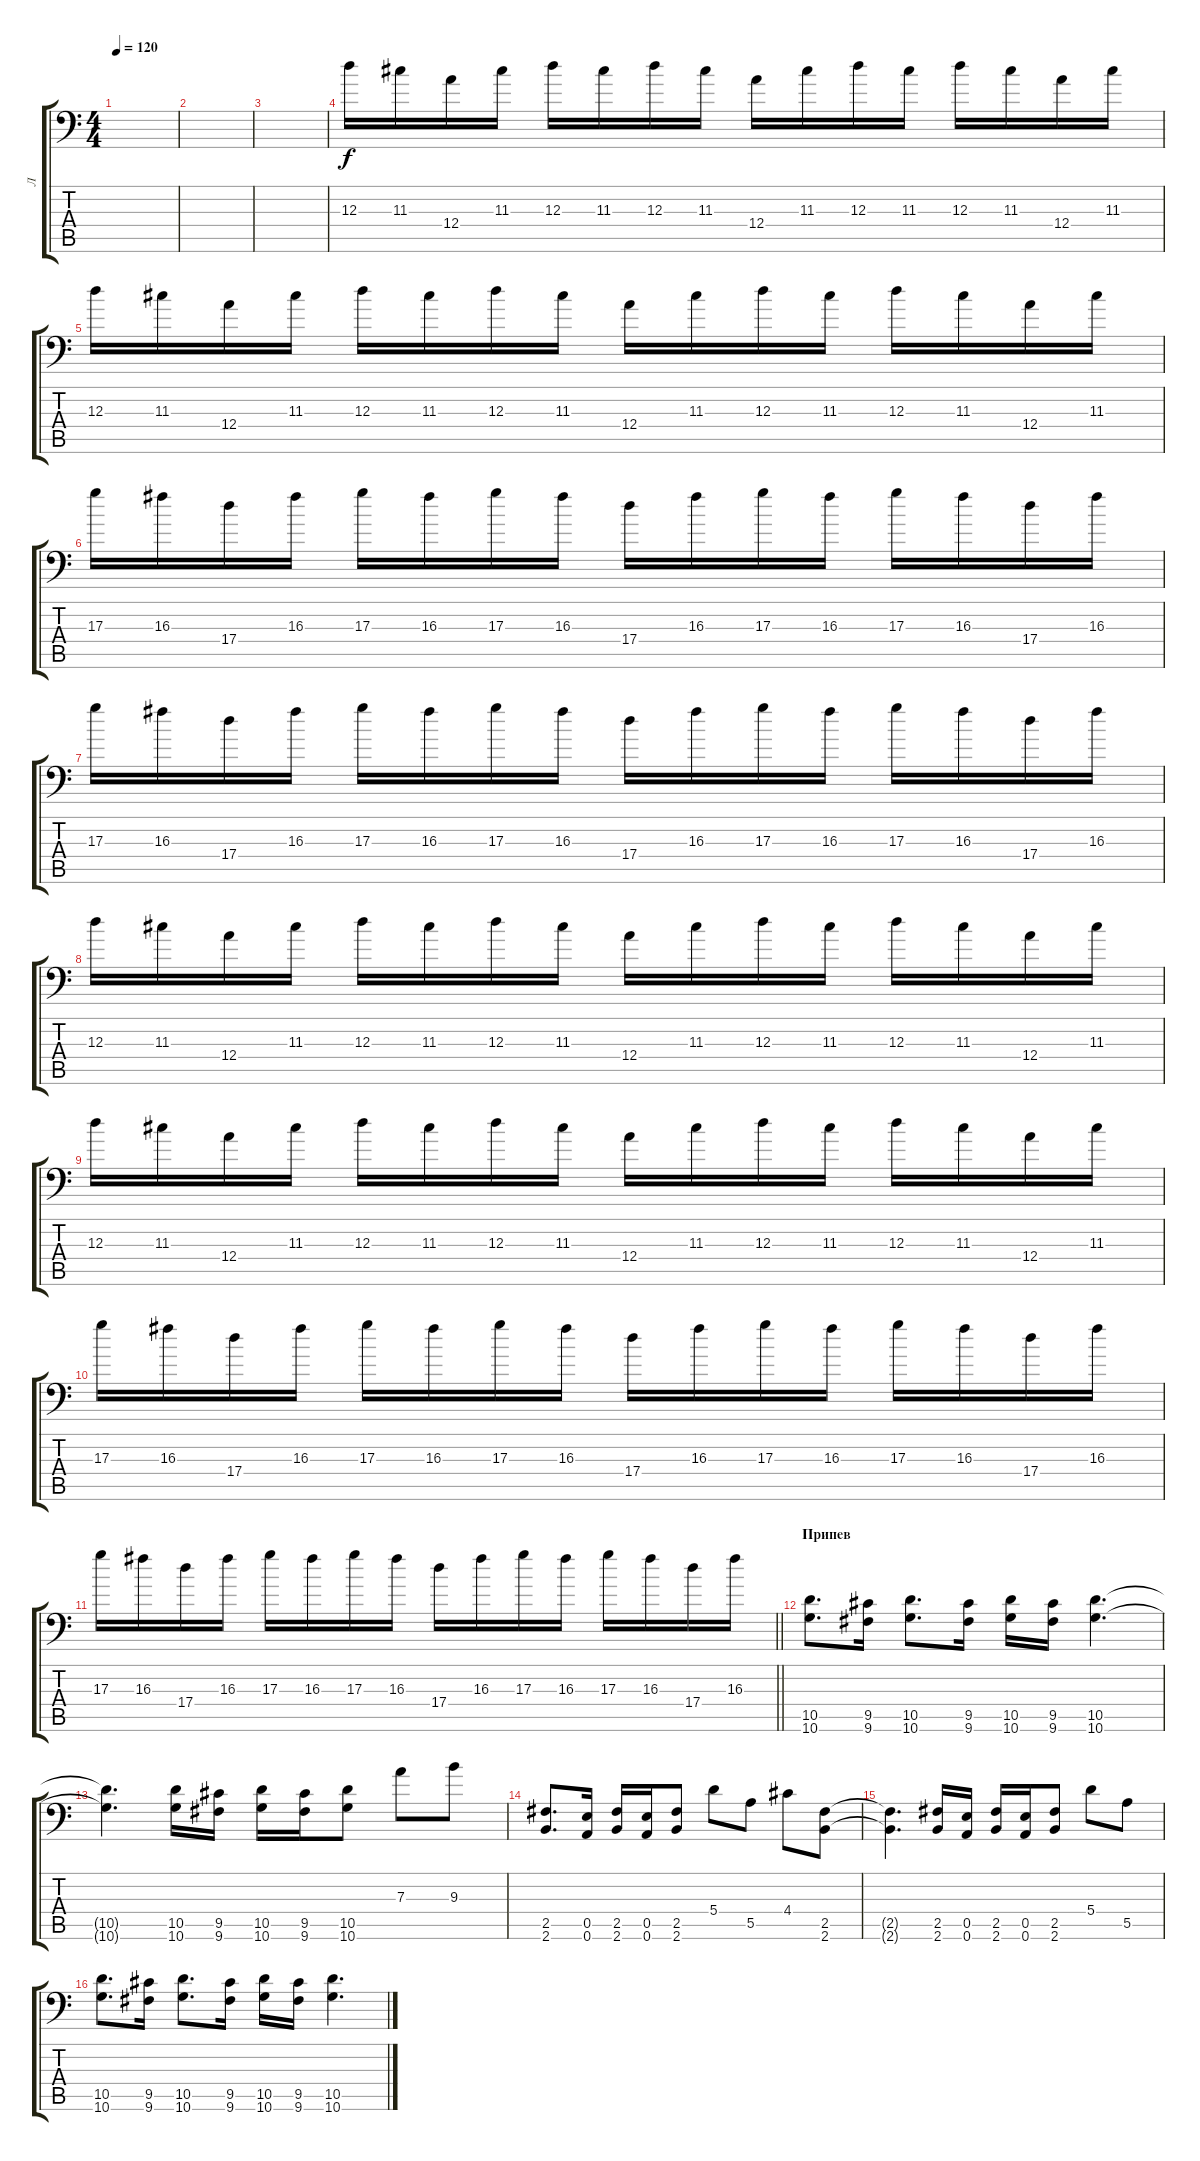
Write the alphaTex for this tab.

\track ("Л" "Л") {instrument distortionguitar}
\staff {score tabs}
\tuning (B3 Gb3 D3 A2 E2 A1) {hide}
\ts (4 4)
\tempo 120
\clef f4
\ks c
|
|
|
12.3.16{volume 10} 11.3.16 12.4.16 11.3.16 12.3.16 11.3.16 12.3.16 11.3.16 12.4.16 11.3.16 12.3.16 11.3.16 12.3.16 11.3.16 12.4.16 11.3.16 |
12.3.16 11.3.16 12.4.16 11.3.16 12.3.16 11.3.16 12.3.16 11.3.16 12.4.16 11.3.16 12.3.16 11.3.16 12.3.16 11.3.16 12.4.16 11.3.16 |
17.3.16 16.3.16 17.4.16 16.3.16 17.3.16 16.3.16 17.3.16 16.3.16 17.4.16 16.3.16 17.3.16 16.3.16 17.3.16 16.3.16 17.4.16 16.3.16 |
17.3.16 16.3.16 17.4.16 16.3.16 17.3.16 16.3.16 17.3.16 16.3.16 17.4.16 16.3.16 17.3.16 16.3.16 17.3.16 16.3.16 17.4.16 16.3.16 |
12.3.16 11.3.16 12.4.16 11.3.16 12.3.16 11.3.16 12.3.16 11.3.16 12.4.16 11.3.16 12.3.16 11.3.16 12.3.16 11.3.16 12.4.16 11.3.16 |
12.3.16 11.3.16 12.4.16 11.3.16 12.3.16 11.3.16 12.3.16 11.3.16 12.4.16 11.3.16 12.3.16 11.3.16 12.3.16 11.3.16 12.4.16 11.3.16 |
17.3.16 16.3.16 17.4.16 16.3.16 17.3.16 16.3.16 17.3.16 16.3.16 17.4.16 16.3.16 17.3.16 16.3.16 17.3.16 16.3.16 17.4.16 16.3.16 |
\barLineRight lightlight
17.3.16 16.3.16 17.4.16 16.3.16 17.3.16 16.3.16 17.3.16 16.3.16 17.4.16 16.3.16 17.3.16 16.3.16 17.3.16 16.3.16 17.4.16 16.3.16 |
\section ("" "Припев")
(10.5 10.6).8{d volume 13 instrument distortionguitar} (9.5 9.6).16 (10.5 10.6).8{d} (9.5 9.6).16 (10.5 10.6).16 (9.5 9.6).16 (10.5 10.6).4{d} |
(10.5{t} 10.6{t}).4{d} (10.5 10.6).16 (9.5 9.6).16 (10.5 10.6).16 (9.5 9.6).16 (10.5 10.6).8 7.3.8 9.3.8 |
(2.5 2.6).8{d} (0.5 0.6).16 (2.5 2.6).16 (0.5 0.6).16 (2.5 2.6).8 5.4.8 5.5.8 4.4.8 (2.5 2.6).8 |
(2.5{t} 2.6{t}).4{d} (2.5 2.6).16 (0.5 0.6).16 (2.5 2.6).16 (0.5 0.6).16 (2.5 2.6).8 5.4.8 5.5.8 |
(10.5 10.6).8{d} (9.5 9.6).16 (10.5 10.6).8{d} (9.5 9.6).16 (10.5 10.6).16 (9.5 9.6).16 (10.5 10.6).4{d}
